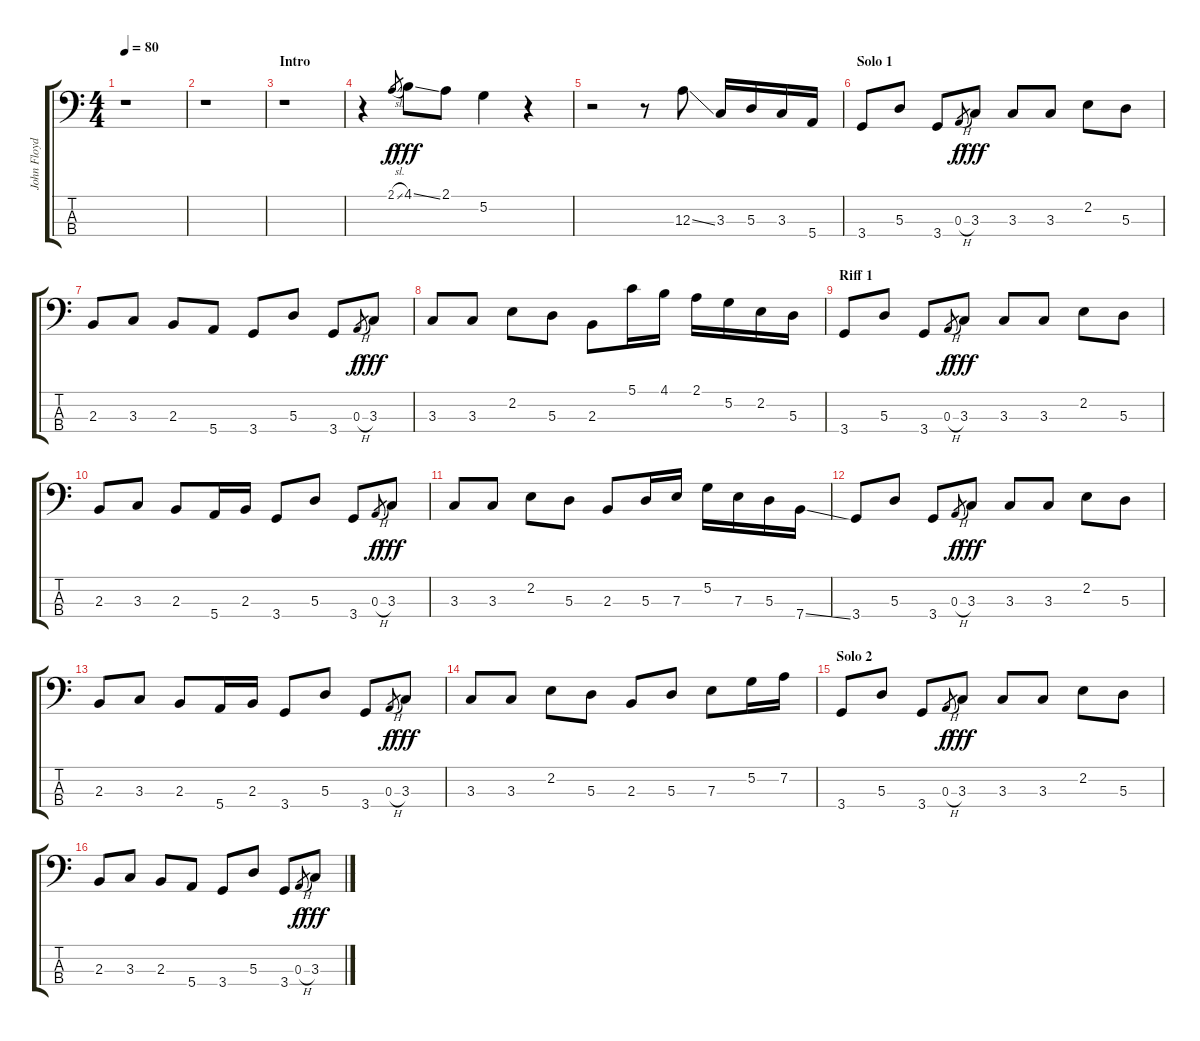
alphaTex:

\track ("John Floyd" "John Floyd") {instrument acousticguitarsteel}
\staff {score tabs}
\tuning (G2 D2 A1 E1) {hide}
\ts (4 4)
\tempo 80
\clef f4
\ks c
r.1{dy f instrument acousticguitarsteel} |
r.1 |
\section ("" "Intro")
r.1 |
r.4 2.1{sl}.8{gr} 4.1{ss}.8{dy fff} 2.1.8 5.2.4 r.4 |
r.2 r.8 12.3{ss}.8 3.3.16 5.3.16 3.3.16 5.4.16 |
\section ("" "Solo 1")
3.4.8 5.3.8 3.4.8 0.3{h}.8{gr dy f} 3.3.8{dy fff} 3.3.8 3.3.8 2.2.8 5.3.8 |
2.3.8 3.3.8 2.3.8 5.4.8 3.4.8 5.3.8 3.4.8 0.3{h}.8{gr dy f} 3.3.8{dy fff} |
3.3.8 3.3.8 2.2.8 5.3.8 2.3.8 5.1.16 4.1.16 2.1.16 5.2.16 2.2.16 5.3.16 |
\section ("" "Riff 1")
3.4.8 5.3.8 3.4.8 0.3{h}.8{gr dy f} 3.3.8{dy fff} 3.3.8 3.3.8 2.2.8 5.3.8 |
2.3.8 3.3.8 2.3.8 5.4.16 2.3.16 3.4.8 5.3.8 3.4.8 0.3{h}.8{gr dy f} 3.3.8{dy fff} |
3.3.8 3.3.8 2.2.8 5.3.8 2.3.8 5.3.16 7.3.16 5.2.16 7.3.16 5.3.16 7.4{ss}.16 |
3.4.8 5.3.8 3.4.8 0.3{h}.8{gr dy f} 3.3.8{dy fff} 3.3.8 3.3.8 2.2.8 5.3.8 |
2.3.8 3.3.8 2.3.8 5.4.16 2.3.16 3.4.8 5.3.8 3.4.8 0.3{h}.8{gr dy f} 3.3.8{dy fff} |
3.3.8 3.3.8 2.2.8 5.3.8 2.3.8 5.3.8 7.3.8 5.2.16 7.2.16 |
\section ("" "Solo 2")
3.4.8 5.3.8 3.4.8 0.3{h}.8{gr dy f} 3.3.8{dy fff} 3.3.8 3.3.8 2.2.8 5.3.8 |
2.3.8 3.3.8 2.3.8 5.4.8 3.4.8 5.3.8 3.4.8 0.3{h}.8{gr dy f} 3.3.8{dy fff}
